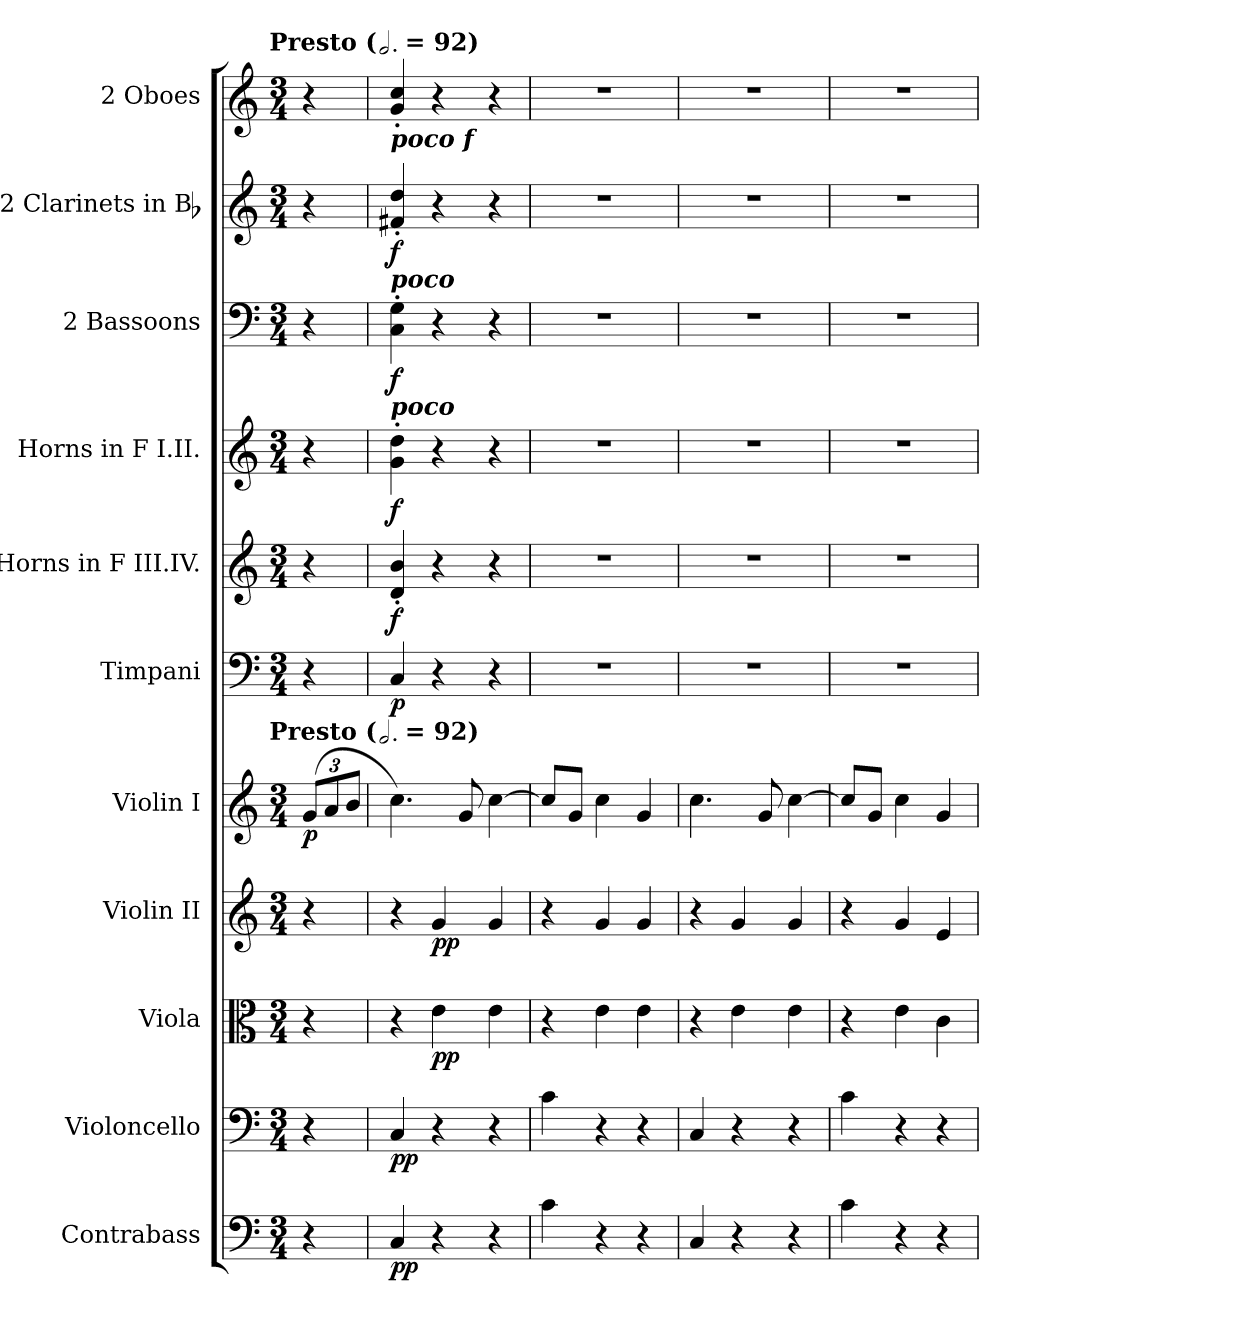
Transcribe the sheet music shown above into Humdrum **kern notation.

**kern	**dynam	**kern	**dynam	**kern	**dynam	**kern	**dynam	**kern	**dynam	**kern	**dynam	**kern	**dynam	**kern	**dynam	**kern	**dynam	**kern	**dynam	**kern
*part11	*part11	*part10	*part10	*part9	*part9	*part8	*part8	*part7	*part7	*part6	*part6	*part5	*part5	*part4	*part4	*part3	*part3	*part2	*part2	*part1
*staff11	*staff11	*staff10	*staff10	*staff9	*staff9	*staff8	*staff8	*staff7	*staff7	*staff6	*staff6	*staff5	*staff5	*staff4	*staff4	*staff3	*staff3	*staff2	*staff2	*staff1
*I"Contrabass	*	*I"Violoncello	*	*I"Viola	*	*I"Violin II	*	*I"Violin I	*	*I"Timpani	*	*I"Horns in F III.IV.	*	*I"Horns in F I.II.	*	*I"2 Bassoons	*	*I"2 Clarinets in Bb	*	*I"2 Oboes
*I'Cb.	*	*I'Vc.	*	*I'Vla.	*	*I'Vln. II	*	*I'Vln. I	*	*I'Timp.	*	*I'Hn.	*	*I'Hn.	*	*I'Bsn.	*	*I'Cl.	*	*I'Ob.
*clefF4	*	*clefF4	*	*clefC3	*	*clefG2	*	*clefG2	*	*clefF4	*	*clefG2	*	*clefG2	*	*clefF4	*	*clefG2	*	*clefG2
*	*	*	*	*	*	*	*	*	*	*	*	*ITrd4c7	*	*ITrd4c7	*	*	*	*ITrd1c2	*	*
*k[]	*	*k[]	*	*k[]	*	*k[]	*	*k[]	*	*k[]	*	*k[b-]	*	*k[b-]	*	*k[]	*	*k[b-e-]	*	*k[]
!!LO:TX:omd:t=Presto ([half-dot] = 92)
*M3/4	*	*M3/4	*	*M3/4	*	*M3/4	*	*M3/4	*	*M3/4	*	*M3/4	*	*M3/4	*	*M3/4	*	*M3/4	*	*M3/4
*MM276	*	*MM276	*	*MM276	*	*MM276	*	*MM276	*	*MM276	*	*MM276	*	*MM276	*	*MM276	*	*MM276	*	*MM276
=	=	=	=	=	=	=	=	=	=	=	=	=	=	=	=	=	=	=	=	=
!	!	!	!	!	!	!	!	!LO:TX:t=Presto ([half-dot] = 92)	!	!	!	!	!	!	!	!	!	!	!	!
4r	.	4r	.	4r	.	4r	.	(12gL	p	4r	.	4r	.	4r	.	4r	.	4r	.	4r
.	.	.	.	.	.	.	.	12a	.	.	.	.	.	.	.	.	.	.	.	.
.	.	.	.	.	.	.	.	12bJ	.	.	.	.	.	.	.	.	.	.	.	.
=1	=1	=1	=1	=1	=1	=1	=1	=1	=1	=1	=1	=1	=1	=1	=1	=1	=1	=1	=1	=1
!	!	!	!	!	!	!	!	!	!	!	!	!	!	!	!	!	!	!	!	!LO:TX:b:Bi:t=poco f
!	!	!	!	!	!	!	!	!	!	!	!	!	!	!	!	!	!	!LO:TX:b:Bi:t=poco	!	!
!	!	!	!	!	!	!	!	!	!	!	!	!	!	!	!	!LO:TX:b:Bi:t=poco	!	!	!	!
4C	pp	4C	pp	4r	.	4r	.	4.cc)	.	4C	p	4G' 4e'	f	4c' 4g'	f	4C' 4G'	f	4en' 4cc'	f	4g' 4cc'
4r	.	4r	.	4e	pp	4g	pp	.	.	4r	.	4r	.	4r	.	4r	.	4r	.	4r
.	.	.	.	.	.	.	.	8g	.	.	.	.	.	.	.	.	.	.	.	.
4r	.	4r	.	4e	.	4g	.	[4cc	.	4r	.	4r	.	4r	.	4r	.	4r	.	4r
=2	=2	=2	=2	=2	=2	=2	=2	=2	=2	=2	=2	=2	=2	=2	=2	=2	=2	=2	=2	=2
4c	.	4c	.	4r	.	4r	.	8ccL]	.	4%3r	.	4%3r	.	4%3r	.	4%3r	.	4%3r	.	4%3r
.	.	.	.	.	.	.	.	8gJ	.	.	.	.	.	.	.	.	.	.	.	.
4r	.	4r	.	4e	.	4g	.	4cc	.	.	.	.	.	.	.	.	.	.	.	.
4r	.	4r	.	4e	.	4g	.	4g	.	.	.	.	.	.	.	.	.	.	.	.
=3	=3	=3	=3	=3	=3	=3	=3	=3	=3	=3	=3	=3	=3	=3	=3	=3	=3	=3	=3	=3
4C	.	4C	.	4r	.	4r	.	4.cc	.	4%3r	.	4%3r	.	4%3r	.	4%3r	.	4%3r	.	4%3r
4r	.	4r	.	4e	.	4g	.	.	.	.	.	.	.	.	.	.	.	.	.	.
.	.	.	.	.	.	.	.	8g	.	.	.	.	.	.	.	.	.	.	.	.
4r	.	4r	.	4e	.	4g	.	[4cc	.	.	.	.	.	.	.	.	.	.	.	.
=4	=4	=4	=4	=4	=4	=4	=4	=4	=4	=4	=4	=4	=4	=4	=4	=4	=4	=4	=4	=4
4c	.	4c	.	4r	.	4r	.	8ccL]	.	4%3r	.	4%3r	.	4%3r	.	4%3r	.	4%3r	.	4%3r
.	.	.	.	.	.	.	.	8gJ	.	.	.	.	.	.	.	.	.	.	.	.
4r	.	4r	.	4e	.	4g	.	4cc	.	.	.	.	.	.	.	.	.	.	.	.
4r	.	4r	.	4c	.	4e	.	4g	.	.	.	.	.	.	.	.	.	.	.	.
=	=	=	=	=	=	=	=	=	=	=	=	=	=	=	=	=	=	=	=	=
*-	*-	*-	*-	*-	*-	*-	*-	*-	*-	*-	*-	*-	*-	*-	*-	*-	*-	*-	*-	*-
